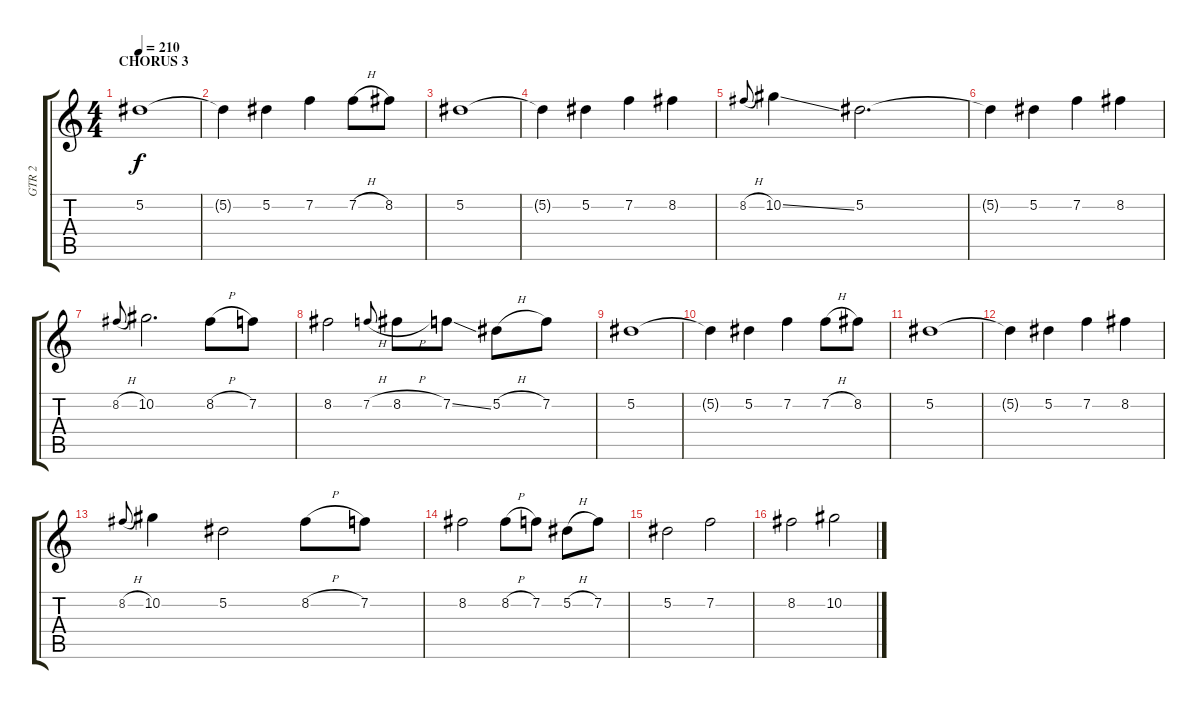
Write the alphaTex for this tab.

\track ("GTR 2" "GTR 2") {instrument distortionguitar}
\staff {score tabs}
\tuning (Eb4 Bb3 Gb3 Db3 Ab2 Eb2) {hide}
\ts (4 4)
\section ("" "CHORUS 3")
\tempo 210
\clef g2
\ks c
5.2.1{dy f} |
5.2{t}.4 5.2.4 7.2.4 7.2{h}.8 8.2.8 |
5.2.1 |
5.2{t}.4 5.2.4 7.2.4 8.2.4 |
8.2{h}.8{gr onbeat} 10.2{ss}.4 5.2.2{d} |
5.2{t}.4 5.2.4 7.2.4 8.2.4 |
8.2{h}.8{gr onbeat} 10.2.2{d} 8.2{h}.8 7.2.8 |
8.2.2 7.2{h}.8{gr onbeat} 8.2{h}.8 7.2{ss}.8 5.2{h}.8 7.2.8 |
5.2.1 |
5.2{t}.4 5.2.4 7.2.4 7.2{h}.8 8.2.8 |
5.2.1 |
5.2{t}.4 5.2.4 7.2.4 8.2.4 |
8.2{h}.8{gr onbeat} 10.2.4 5.2.2 8.2{h}.8 7.2.8 |
8.2.2 8.2{h}.8 7.2.8 5.2{h}.8 7.2.8 |
5.2.2 7.2.2 |
8.2.2 10.2{ss}.2
